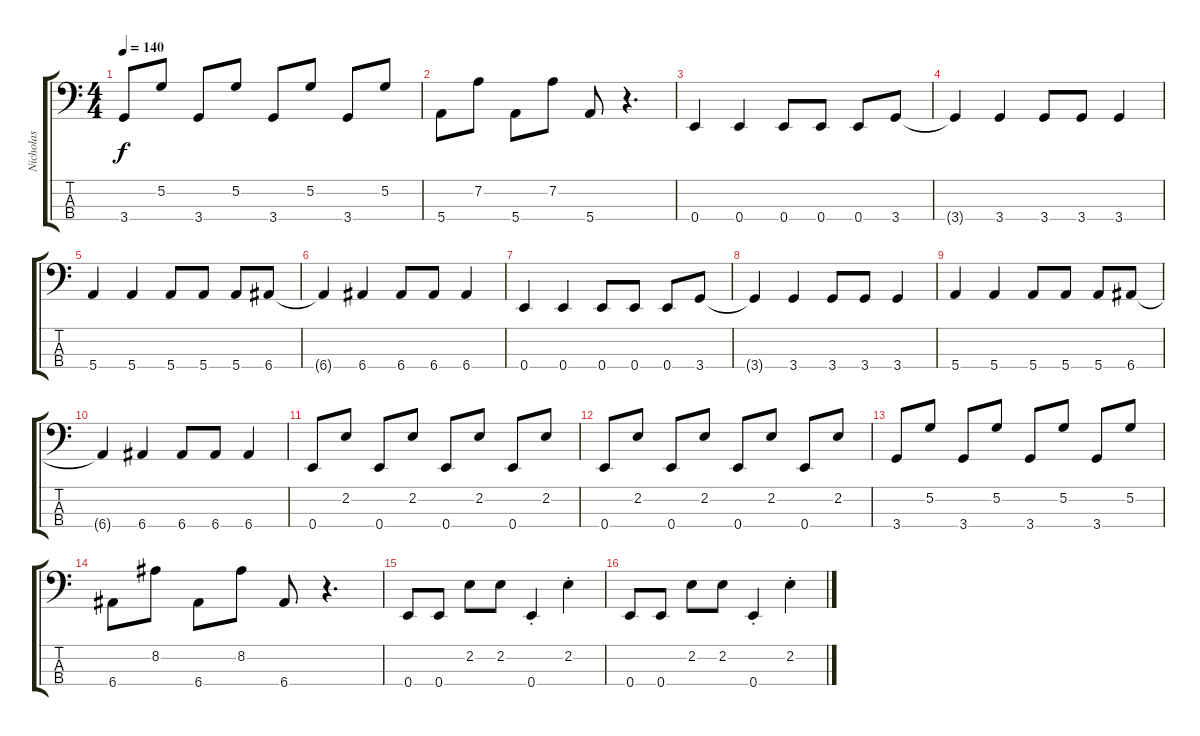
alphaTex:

\track ("Nicholas" "Nicholas") {instrument electricbassfinger}
\staff {score tabs}
\tuning (G2 D2 A1 E1) {hide}
\ts (4 4)
\tempo 140
\clef f4
\ks c
3.4.8{dy f} 5.2.8 3.4.8 5.2.8 3.4.8 5.2.8 3.4.8 5.2.8 |
5.4.8 7.2.8 5.4.8 7.2.8 5.4.8 r.4{d} |
0.4.4 0.4.4 0.4.8 0.4.8 0.4.8 3.4.8 |
3.4{t}.4 3.4.4 3.4.8 3.4.8 3.4.4 |
5.4.4 5.4.4 5.4.8 5.4.8 5.4.8 6.4.8 |
6.4{t}.4 6.4.4 6.4.8 6.4.8 6.4.4 |
0.4.4 0.4.4 0.4.8 0.4.8 0.4.8 3.4.8 |
3.4{t}.4 3.4.4 3.4.8 3.4.8 3.4.4 |
5.4.4 5.4.4 5.4.8 5.4.8 5.4.8 6.4.8 |
6.4{t}.4 6.4.4 6.4.8 6.4.8 6.4.4 |
0.4.8 2.2.8 0.4.8 2.2.8 0.4.8 2.2.8 0.4.8 2.2.8 |
0.4.8 2.2.8 0.4.8 2.2.8 0.4.8 2.2.8 0.4.8 2.2.8 |
3.4.8 5.2.8 3.4.8 5.2.8 3.4.8 5.2.8 3.4.8 5.2.8 |
6.4.8 8.2.8 6.4.8 8.2.8 6.4.8 r.4{d} |
0.4.8 0.4.8 2.2.8 2.2.8 0.4{st}.4 2.2{st}.4 |
0.4.8 0.4.8 2.2.8 2.2.8 0.4{st}.4 2.2{st}.4
